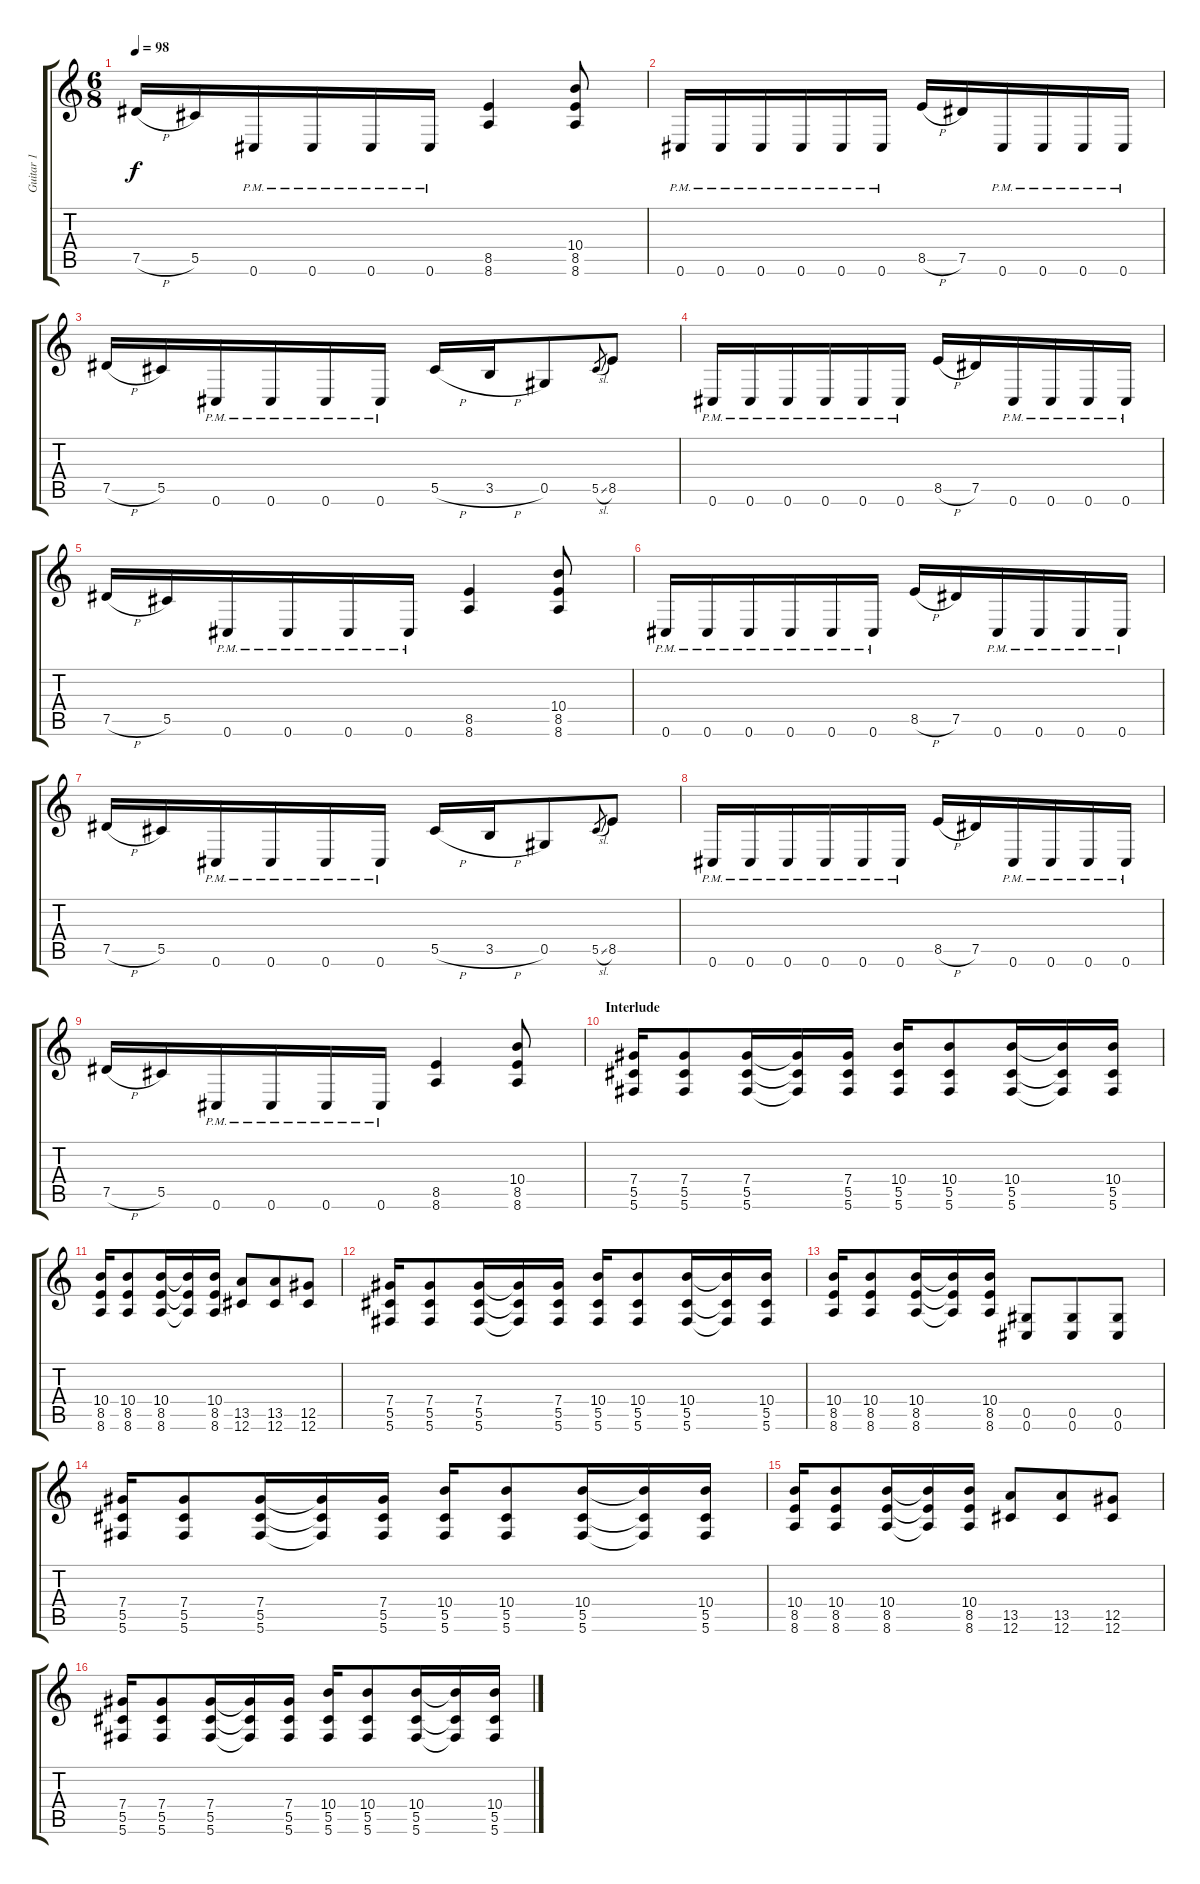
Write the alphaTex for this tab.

\track ("Guitar 1" "Guitar 1") {instrument distortionguitar}
\staff {score tabs}
\tuning (Eb4 Bb3 Gb3 Db3 Ab2 Db2) {hide}
\ts (6 8)
\tempo 98
\clef g2
\ks c
7.5{h}.16{dy f} 5.5.16 0.6{pm}.16 0.6{pm}.16 0.6{pm}.16 0.6{pm}.16 (8.5 8.6).4 (10.4 8.5 8.6).8 |
0.6{pm}.16 0.6{pm}.16 0.6{pm}.16 0.6{pm}.16 0.6{pm}.16 0.6{pm}.16 8.5{h}.16 7.5.16 0.6{pm}.16 0.6{pm}.16 0.6{pm}.16 0.6{pm}.16 |
7.5{h}.16 5.5.16 0.6{pm}.16 0.6{pm}.16 0.6{pm}.16 0.6{pm}.16 5.5{h}.16 3.5{h}.16 0.5.8 5.5{sl}.8{gr} 8.5.8 |
0.6{pm}.16 0.6{pm}.16 0.6{pm}.16 0.6{pm}.16 0.6{pm}.16 0.6{pm}.16 8.5{h}.16 7.5.16 0.6{pm}.16 0.6{pm}.16 0.6{pm}.16 0.6{pm}.16 |
7.5{h}.16 5.5.16 0.6{pm}.16 0.6{pm}.16 0.6{pm}.16 0.6{pm}.16 (8.5 8.6).4 (10.4 8.5 8.6).8 |
0.6{pm}.16 0.6{pm}.16 0.6{pm}.16 0.6{pm}.16 0.6{pm}.16 0.6{pm}.16 8.5{h}.16 7.5.16 0.6{pm}.16 0.6{pm}.16 0.6{pm}.16 0.6{pm}.16 |
7.5{h}.16 5.5.16 0.6{pm}.16 0.6{pm}.16 0.6{pm}.16 0.6{pm}.16 5.5{h}.16 3.5{h}.16 0.5.8 5.5{sl}.8{gr} 8.5.8 |
0.6{pm}.16 0.6{pm}.16 0.6{pm}.16 0.6{pm}.16 0.6{pm}.16 0.6{pm}.16 8.5{h}.16 7.5.16 0.6{pm}.16 0.6{pm}.16 0.6{pm}.16 0.6{pm}.16 |
7.5{h}.16 5.5.16 0.6{pm}.16 0.6{pm}.16 0.6{pm}.16 0.6{pm}.16 (8.5 8.6).4 (10.4 8.5 8.6).8 |
\section ("" "Interlude")
(7.4 5.5 5.6).16 (7.4 5.5 5.6).8 (7.4 5.5 5.6).16 (7.4{t} 5.5{t} 5.6{t}).16 (7.4 5.5 5.6).16 (10.4 5.5 5.6).16 (10.4 5.5 5.6).8 (10.4 5.5 5.6).16 (10.4{t} 5.5{t} 5.6{t}).16 (10.4 5.5 5.6).16 |
(10.4 8.5 8.6).16 (10.4 8.5 8.6).8 (10.4 8.5 8.6).16 (10.4{t} 8.5{t} 8.6{t}).16 (10.4 8.5 8.6).16 (13.5 12.6).8 (13.5 12.6).8 (12.5 12.6).8 |
(7.4 5.5 5.6).16 (7.4 5.5 5.6).8 (7.4 5.5 5.6).16 (7.4{t} 5.5{t} 5.6{t}).16 (7.4 5.5 5.6).16 (10.4 5.5 5.6).16 (10.4 5.5 5.6).8 (10.4 5.5 5.6).16 (10.4{t} 5.5{t} 5.6{t}).16 (10.4 5.5 5.6).16 |
(10.4 8.5 8.6).16 (10.4 8.5 8.6).8 (10.4 8.5 8.6).16 (10.4{t} 8.5{t} 8.6{t}).16 (10.4 8.5 8.6).16 (0.5 0.6).8 (0.5 0.6).8 (0.5 0.6).8 |
(7.4 5.5 5.6).16 (7.4 5.5 5.6).8 (7.4 5.5 5.6).16 (7.4{t} 5.5{t} 5.6{t}).16 (7.4 5.5 5.6).16 (10.4 5.5 5.6).16 (10.4 5.5 5.6).8 (10.4 5.5 5.6).16 (10.4{t} 5.5{t} 5.6{t}).16 (10.4 5.5 5.6).16 |
(10.4 8.5 8.6).16 (10.4 8.5 8.6).8 (10.4 8.5 8.6).16 (10.4{t} 8.5{t} 8.6{t}).16 (10.4 8.5 8.6).16 (13.5 12.6).8 (13.5 12.6).8 (12.5 12.6).8 |
(7.4 5.5 5.6).16 (7.4 5.5 5.6).8 (7.4 5.5 5.6).16 (7.4{t} 5.5{t} 5.6{t}).16 (7.4 5.5 5.6).16 (10.4 5.5 5.6).16 (10.4 5.5 5.6).8 (10.4 5.5 5.6).16 (10.4{t} 5.5{t} 5.6{t}).16 (10.4 5.5 5.6).16
